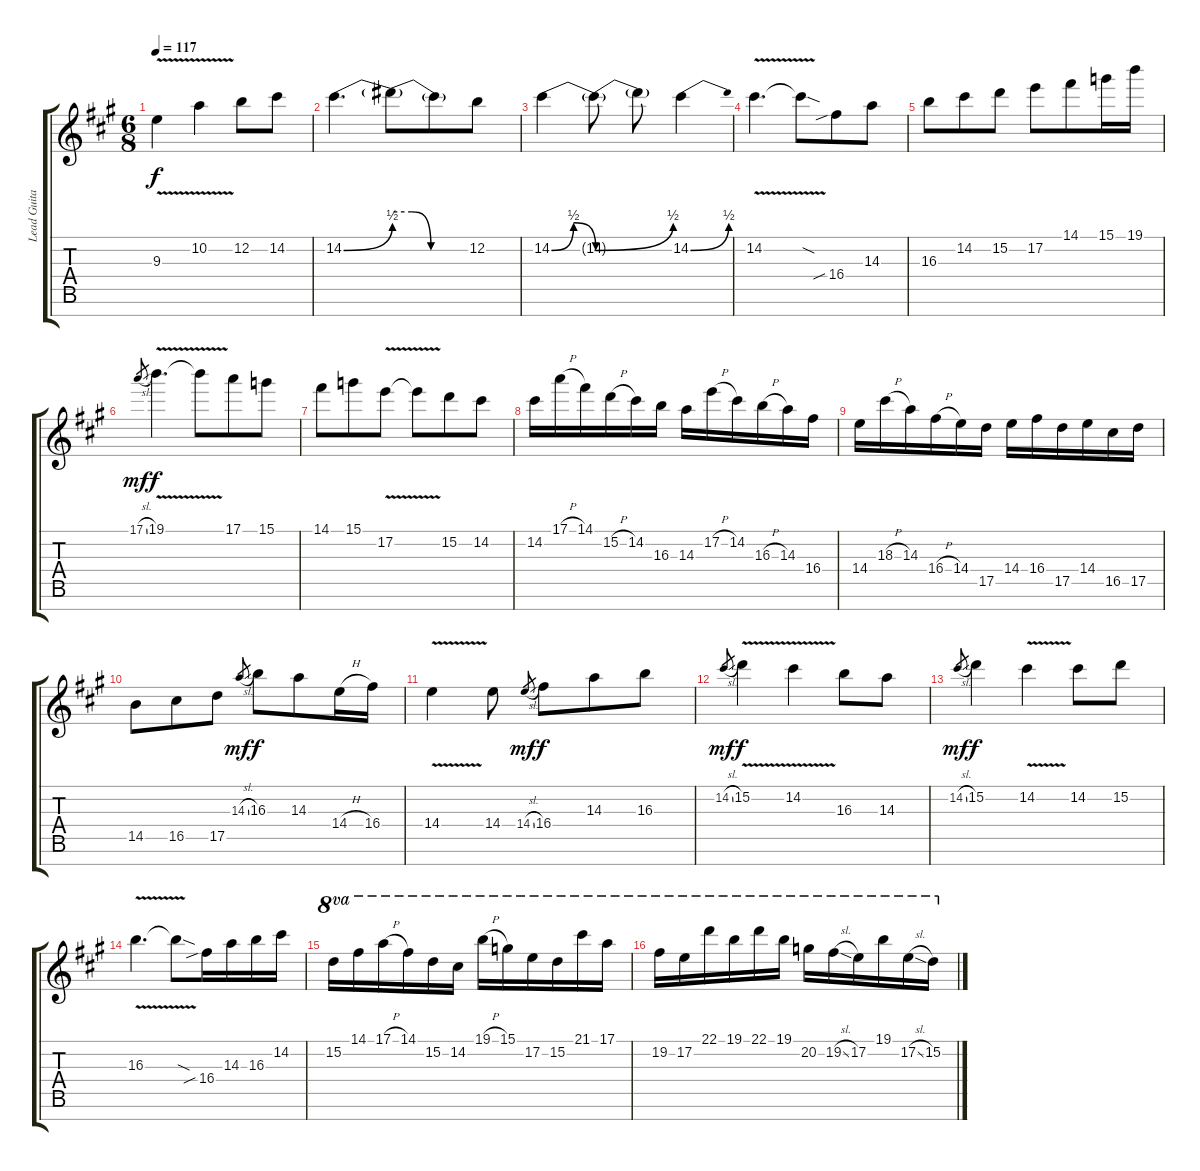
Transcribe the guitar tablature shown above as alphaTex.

\track ("Lead Guitar 1" "Lead Guita") {instrument overdrivenguitar}
\staff {score tabs}
\tuning (E4 B3 G3 D3 A2 E2 B1) {hide}
\ts (6 8)
\tempo 117
\clef g2
\ks a
9.3{v}.4{dy f} 10.2{v}.4 12.2.8 14.2.8 |
14.2{be (bend 0 0 60 2)}.4{d} 14.2{be (custom 0 4 15 4 30 0 60 0) t}.8 14.2{t}.8 12.2.8 |
14.2{be (bendrelease 0 0 15 2 45 2 60 0)}.4 14.2{be (bend 0 0 60 2) t}.8 14.2{t}.8 14.2{be (bend 0 0 60 2)}.4 |
14.2{v}.4{d} 14.2{sod t}.8 16.4{sib}.8 14.3.8 |
16.3.8 14.2.8 15.2.8 17.2.8 14.1.8 15.1.16 19.1.16 |
17.1{sl}.8{gr dy mf} 19.1{v}.4{d dy f} 19.1{t}.8 17.1.8 15.1.8 |
14.1.8 15.1.8 17.2{v}.8 17.2{t}.8 15.2.8 14.2.8 |
14.2.16 17.1{h}.16 14.1.16 15.2{h}.16 14.2.16 16.3.16 14.3.16 17.2{h}.16 14.2.16 16.3{h}.16 14.3.16 16.4.16 |
14.4.16 18.3{h}.16 14.3.16 16.4{h}.16 14.4.16 17.5.16 14.4.16 16.4.16 17.5.16 14.4.16 16.5.16 17.5.16 |
14.5.8 16.5.8 17.5.8 14.3{sl}.8{gr dy mf} 16.3.8{dy f} 14.3.8 14.4{h}.16 16.4.16 |
14.4{v}.4 14.4.8 14.4{sl}.8{gr dy mf} 16.4.8{dy f} 14.3.8 16.3.8 |
14.2{sl}.8{gr dy mf} 15.2{v}.4{dy f} 14.2{v}.4 16.3.8 14.3.8 |
14.2{sl}.8{gr dy mf} 15.2.4{dy f} 14.2{v}.4 14.2.8 15.2.8 |
16.3{v}.4{d} 16.3{sod t}.8 16.4{sib}.16 14.3.16 16.3.16 14.2.16 |
15.2.16{ot 8va} 14.1.16{ot 8va} 17.1{h}.16{ot 8va} 14.1.16{ot 8va} 15.2.16{ot 8va} 14.2.16{ot 8va} 19.1{h}.16{ot 8va} 15.1.16{ot 8va} 17.2.16{ot 8va} 15.2.16{ot 8va} 21.1.16{ot 8va} 17.1.16{ot 8va} |
19.2.16{ot 8va} 17.2.16{ot 8va} 22.1.16{ot 8va} 19.1.16{ot 8va} 22.1.16{ot 8va} 19.1.16{ot 8va} 20.2.16{ot 8va} 19.2{sl}.16{ot 8va} 17.2.16{ot 8va} 19.1.16{ot 8va} 17.2{sl}.16{ot 8va} 15.2.16{ot 8va}
